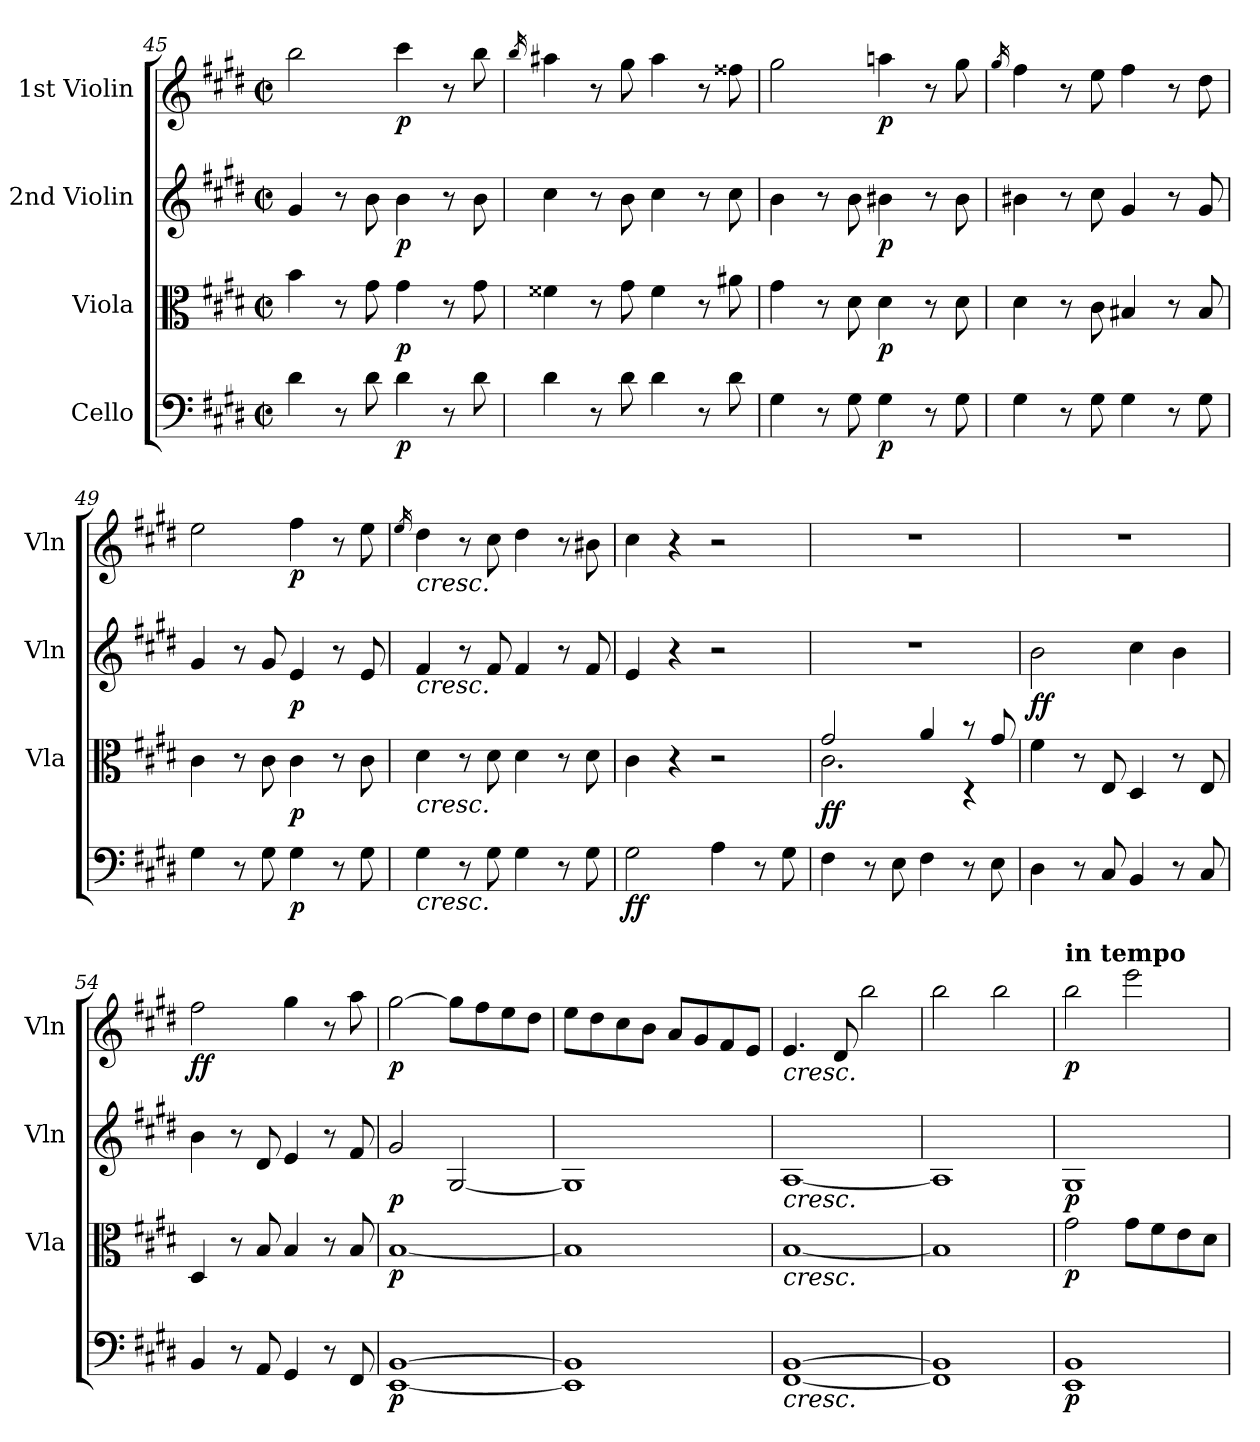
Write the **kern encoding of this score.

**kern	**dynam	**kern	**dynam	**kern	**dynam	**kern	**dynam
*part4	*part4	*part3	*part3	*part2	*part2	*part1	*part1
*staff4	*staff4	*staff3	*staff3	*staff2	*staff2	*staff1	*staff1
*I"Cello	*	*I"Viola	*	*I"2nd Violin	*	*I"1st Violin	*
*	*	*I'Vla	*	*I'Vln	*	*I'Vln	*
*clefF4	*	*clefC3	*	*clefG2	*	*clefG2	*
*k[f#c#g#d#]	*	*k[f#c#g#d#]	*	*k[f#c#g#d#]	*	*k[f#c#g#d#]	*
*c#:	*	*c#:	*	*c#:	*	*c#:	*
*M2/2	*	*M2/2	*	*M2/2	*	*M2/2	*
*met(c|)	*	*met(c|)	*	*met(c|)	*	*met(c|)	*
=45	=45	=45	=45	=45	=45	=45	=45
4d#\	.	4b\	.	4g#/	.	2bb\	.
8r	.	8r	.	8r	.	.	.
8d#\	.	8g#\	.	8b\	.	.	.
!	!LO:DY:b	!	!LO:DY:b	!	!LO:DY:b	!	!LO:DY:b
4d#\	p	4g#\	p	4b\	p	4ccc#\	p
8r	.	8r	.	8r	.	8r	.
8d#\	.	8g#\	.	8b\	.	8bb\	.
!!LO:LB:g=z
=46	=46	=46	=46	=46	=46	=46	=46
.	.	.	.	.	.	16qbb/	.
4d#\	.	4f##X\	.	4cc#\	.	4aa#X\	.
8r	.	8r	.	8r	.	8r	.
8d#\	.	8g#\	.	8b\	.	8gg#\	.
4d#\	.	4f##\	.	4cc#\	.	4aa#\	.
8r	.	8r	.	8r	.	8r	.
8d#\	.	8a#X\	.	8cc#\	.	8ff##X\	.
=47	=47	=47	=47	=47	=47	=47	=47
4G#\	.	4g#\	.	4b\	.	2gg#\	.
8r	.	8r	.	8r	.	.	.
8G#\	.	8d#\	.	8b\	.	.	.
!	!LO:DY:b	!	!LO:DY:b	!	!LO:DY:b	!	!LO:DY:b
4G#\	p	4d#\	p	4b#X\	p	4aan\	p
8r	.	8r	.	8r	.	8r	.
8G#\	.	8d#\	.	8b#\	.	8gg#\	.
=48	=48	=48	=48	=48	=48	=48	=48
.	.	.	.	.	.	16qgg#/	.
4G#\	.	4d#\	.	4b#X\	.	4ff#\	.
8r	.	8r	.	8r	.	8r	.
8G#\	.	8c#\	.	8cc#\	.	8ee\	.
4G#\	.	4B#X/	.	4g#/	.	4ff#\	.
8r	.	8r	.	8r	.	8r	.
8G#\	.	8B#/	.	8g#/	.	8dd#\	.
=49	=49	=49	=49	=49	=49	=49	=49
4G#\	.	4c#\	.	4g#/	.	2ee\	.
8r	.	8r	.	8r	.	.	.
8G#\	.	8c#\	.	8g#/	.	.	.
!	!LO:DY:b	!	!LO:DY:b	!	!LO:DY:b	!	!LO:DY:b
4G#\	p	4c#\	p	4e/	p	4ff#\	p
8r	.	8r	.	8r	.	8r	.
8G#\	.	8c#\	.	8e/	.	8ee\	.
!!LO:PB:g=z
=50	=50	=50	=50	=50	=50	=50	=50
.	.	.	.	.	.	16qee/	.
!	!	!	!	!	!	!LO:TX:b:i:t=cresc.	!
!	!	!	!	!LO:TX:b:i:t=cresc.	!	!	!
!	!	!LO:TX:b:i:t=cresc.	!	!	!	!	!
!LO:TX:b:i:t=cresc.	!	!	!	!	!	!	!
4G#\	.	4d#\	.	4f#/	.	4dd#\	.
8r	.	8r	.	8r	.	8r	.
8G#\	.	8d#\	.	8f#/	.	8cc#\	.
4G#\	.	4d#\	.	4f#/	.	4dd#\	.
8r	.	8r	.	8r	.	8r	.
8G#\	.	8d#\	.	8f#/	.	8b#X\	.
=51	=51	=51	=51	=51	=51	=51	=51
!	!LO:DY:b	!	!	!	!	!	!
2G#\	ff	4c#\	.	4e/	.	4cc#\	.
.	.	4r	.	4r	.	4r	.
4A\	.	2r	.	2r	.	2r	.
8r	.	.	.	.	.	.	.
8G#\	.	.	.	.	.	.	.
=52	=52	=52	=52	=52	=52	=52	=52
*	*	*^	*	*	*	*	*
!	!	!	!	!LO:DY:b	!	!	!	!
4F#\	.	2g#/	2.c#\	ff	1r	.	1r	.
8r	.	.	.	.	.	.	.	.
8E\	.	.	.	.	.	.	.	.
4F#\	.	4a/	.	.	.	.	.	.
8r	.	8rb	4rD	.	.	.	.	.
8E\	.	8g#/	.	.	.	.	.	.
*	*	*v	*v	*	*	*	*	*
=53	=53	=53	=53	=53	=53	=53	=53
!	!	!	!	!	!LO:DY:b	!	!
4D#\	.	4f#\	.	2b\	ff	1r	.
8r	.	8r	.	.	.	.	.
8C#/	.	8E/	.	.	.	.	.
4BB/	.	4D#/	.	4cc#\	.	.	.
8r	.	8r	.	4b\	.	.	.
8C#/	.	8E/	.	.	.	.	.
=54	=54	=54	=54	=54	=54	=54	=54
!	!	!	!	!	!	!	!LO:DY:b
4BB/	.	4D#/	.	4b\	.	2ff#\	ff
8r	.	8r	.	8r	.	.	.
8AA/	.	8B/	.	8d#/	.	.	.
4GG#/	.	4B/	.	4e/	.	4gg#\	.
8r	.	8r	.	8r	.	8r	.
8FF#/	.	8B/	.	8f#/	.	8aa\	.
!!LO:LB:g=z
=55	=55	=55	=55	=55	=55	=55	=55
!	!LO:DY:b	!	!LO:DY:b	!	!LO:DY:b	!	!LO:DY:b
[1EE [1BB	p	[1B	p	2g#/	p	[2gg#\	p
.	.	.	.	[2G#/	.	8gg#\L]	.
.	.	.	.	.	.	8ff#\	.
.	.	.	.	.	.	8ee\	.
.	.	.	.	.	.	8dd#\J	.
=56	=56	=56	=56	=56	=56	=56	=56
1EE] 1BB]	.	1B]	.	1G#]	.	8ee\L	.
.	.	.	.	.	.	8dd#\	.
.	.	.	.	.	.	8cc#\	.
.	.	.	.	.	.	8b\J	.
.	.	.	.	.	.	8a/L	.
.	.	.	.	.	.	8g#/	.
.	.	.	.	.	.	8f#/	.
.	.	.	.	.	.	8e/J	.
=57	=57	=57	=57	=57	=57	=57	=57
!	!	!	!	!	!	!LO:TX:b:i:t=cresc.	!
!	!	!	!	!LO:TX:b:i:t=cresc.	!	!	!
!	!	!LO:TX:b:i:t=cresc.	!	!	!	!	!
!LO:TX:b:i:t=cresc.	!	!	!	!	!	!	!
[1FF# [1BB	.	[1B	.	[1A	.	4.e/	.
.	.	.	.	.	.	8d#/	.
.	.	.	.	.	.	2bb\	.
=58	=58	=58	=58	=58	=58	=58	=58
1FF#] 1BB]	.	1B]	.	1A]	.	2bb\	.
.	.	.	.	.	.	2bb\	.
=59	=59	=59	=59	=59	=59	=59	=59
!	!	!	!	!	!	!LO:TX:a:B:t=in tempo	!
!	!LO:DY:b	!	!LO:DY:b	!	!LO:DY:b	!	!LO:DY:b
1EE 1BB	p	2g#\	p	1G#	p	2bb\	p
.	.	8g#\L	.	.	.	2eee\	.
.	.	8f#\	.	.	.	.	.
.	.	8e\	.	.	.	.	.
.	.	8d#\J	.	.	.	.	.
=	=	=	=	=	=	=	=
*-	*-	*-	*-	*-	*-	*-	*-
